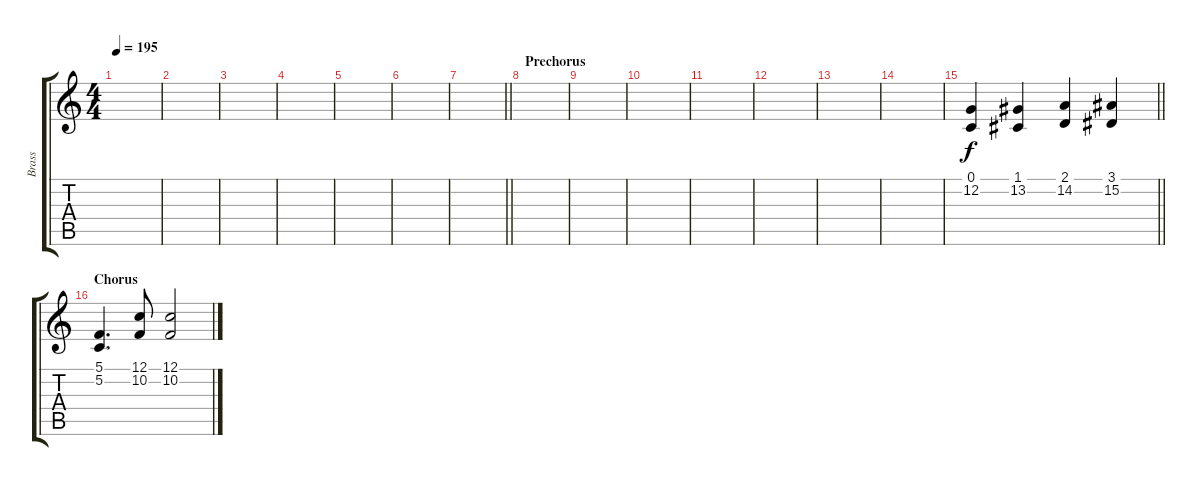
\track ("Brass" "Brass") {instrument brasssection}
\staff {score tabs}
\tuning (C4 G3 Eb3 Bb2 F2 C2) {hide}
\ts (4 4)
\tempo 195
\clef g2
\ks c
|
|
|
|
|
|
\barLineRight lightlight
|
\section ("" "Prechorus")
|
|
|
|
|
|
|
\barLineRight lightlight
(0.1 12.2).4 (1.1 13.2).4 (2.1 14.2).4 (3.1 15.2).4 |
\section ("" "Chorus")
(5.1 5.2).4{d} (12.1 10.2).8 (12.1 10.2).2
